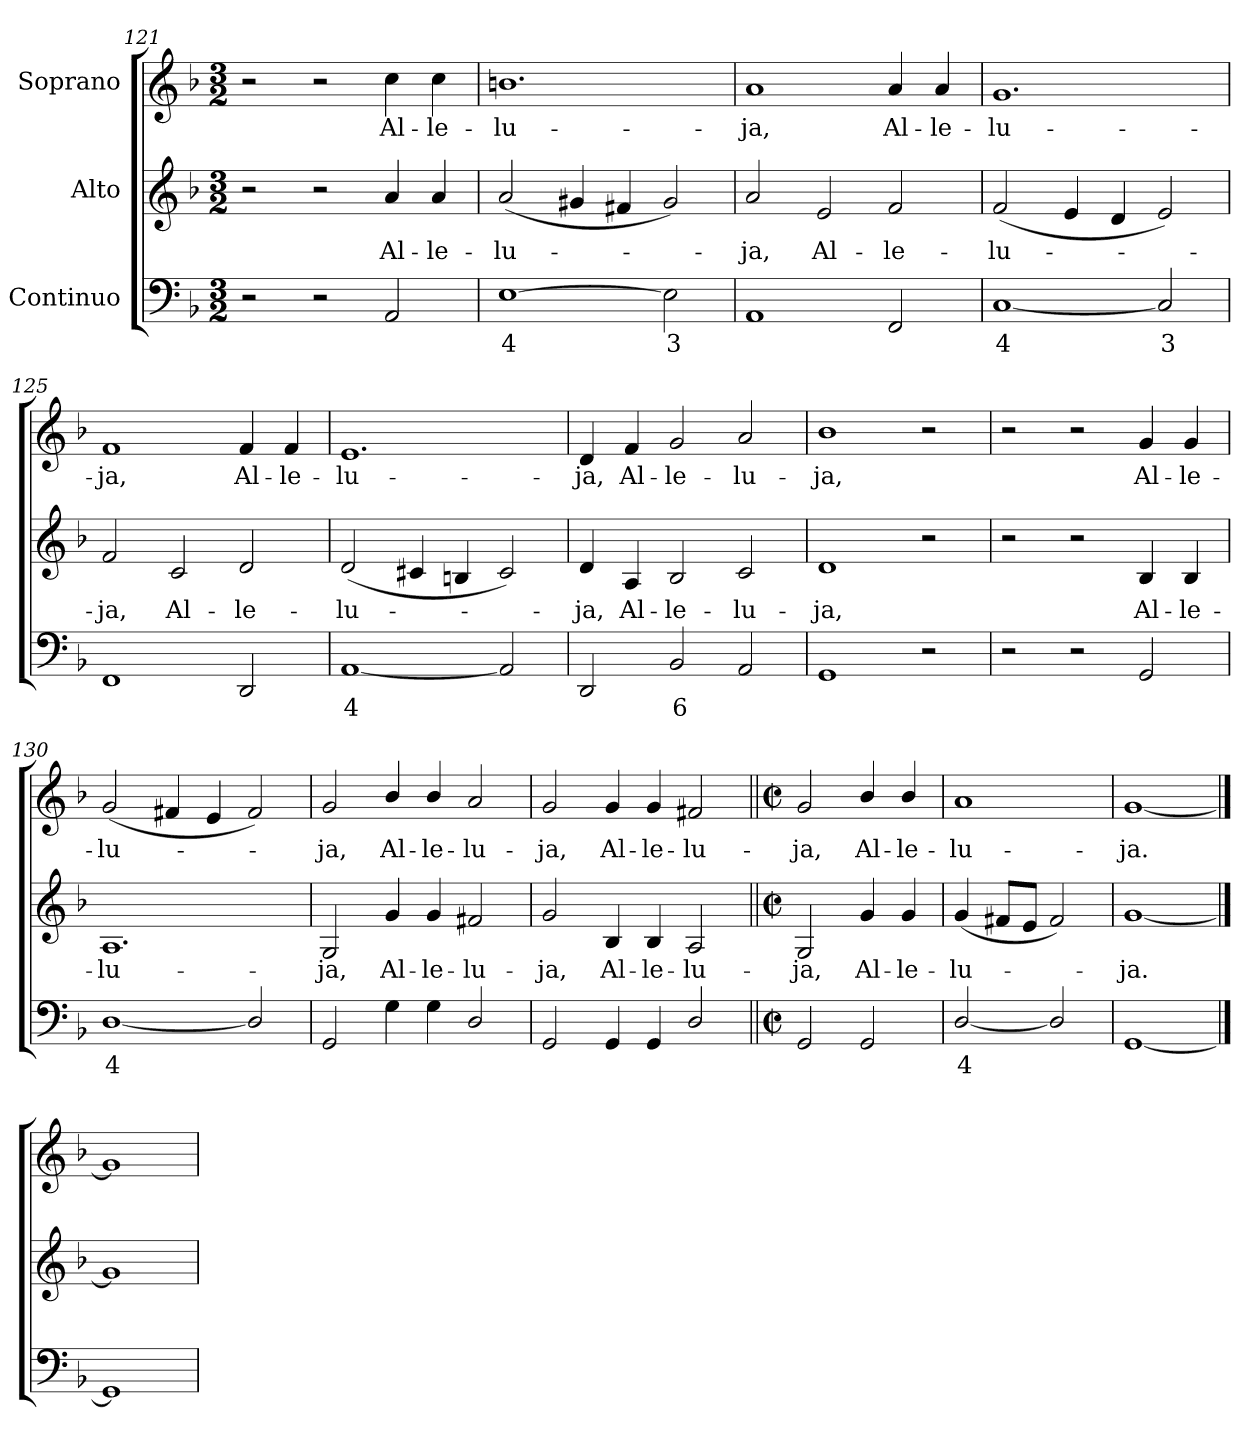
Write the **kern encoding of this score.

**kern	**text	**kern	**text	**kern	**text
*part3	*part3	*part2	*part2	*part1	*part1
*staff3	*staff3	*staff2	*staff2	*staff1	*staff1
*I"Continuo	*	*I"Alto	*	*I"Soprano	*
!!LO:LB:g=z
*clefF4	*	*clefG2	*	*clefG2	*
*k[b-]	*	*k[b-]	*	*k[b-]	*
*F:	*	*F:	*	*F:	*
*M3/2	*	*M3/2	*	*M3/2	*
=121	=121	=121	=121	=121	=121
2r	.	2r	.	2r	.
2r	.	2r	.	2r	.
!	!	!	!LO:LY:b	!	!LO:LY:b
2AA	.	4a	Al-	4cc	Al-
!	!	!	!LO:LY:b	!	!LO:LY:b
.	.	4a	-le-	4cc	-le-
=122	=122	=122	=122	=122	=122
!	!LO:LY:b	!	!LO:LY:b	!	!LO:LY:b
[1E	4	(<2a	-lu-	1.bn	-lu-
.	.	4g#X	.	.	.
.	.	4f#X	.	.	.
!	!LO:LY:b	!	!	!	!
2E]	3	2g#)	.	.	.
=123	=123	=123	=123	=123	=123
!	!	!	!LO:LY:b	!	!LO:LY:b
1AA	.	2a	ja,	1a	-ja,
!	!	!	!LO:LY:b	!	!
.	.	2e	Al-	.	.
!	!	!	!LO:LY:b	!	!LO:LY:b
2FF	.	2f	-le-	4a	Al-
!	!	!	!	!	!LO:LY:b
.	.	.	.	4a	-le-
=124	=124	=124	=124	=124	=124
!	!LO:LY:b	!	!LO:LY:b	!	!LO:LY:b
[1C	4	(<2f	-lu-	1.g	-lu-
.	.	4e	.	.	.
.	.	4d	.	.	.
!	!LO:LY:b	!	!	!	!
2C]	3	2e)	.	.	.
=125	=125	=125	=125	=125	=125
!	!	!	!LO:LY:b	!	!LO:LY:b
1FF	.	2f	ja,	1f	-ja,
!	!	!	!LO:LY:b	!	!
.	.	2c	Al-	.	.
!	!	!	!LO:LY:b	!	!LO:LY:b
2DD	.	2d	-le-	4f	Al-
!	!	!	!	!	!LO:LY:b
.	.	.	.	4f	-le-
=126	=126	=126	=126	=126	=126
!	!LO:LY:b	!	!LO:LY:b	!	!LO:LY:b
[1AA	4	(<2d	-lu-	1.e	-lu-
.	.	4c#X	.	.	.
.	.	4Bn	.	.	.
2AA]	.	2c#)	.	.	.
=127	=127	=127	=127	=127	=127
!	!	!	!LO:LY:b	!	!LO:LY:b
2DD	.	4d	ja,	4d	-ja,
!	!	!	!LO:LY:b	!	!LO:LY:b
.	.	4A	Al-	4f	Al-
!	!LO:LY:b	!	!LO:LY:b	!	!LO:LY:b
2BB-	6	2B-	-le-	2g	-le-
!	!	!	!LO:LY:b	!	!LO:LY:b
2AA	.	2c	-lu-	2a	-lu-
=128	=128	=128	=128	=128	=128
!	!	!	!LO:LY:b	!	!LO:LY:b
1GG	.	1d	-ja,	1b-	-ja,
2r	.	2r	.	2r	.
!!LO:LB:g=z
=129	=129	=129	=129	=129	=129
2r	.	2r	.	2r	.
2r	.	2r	.	2r	.
!	!	!	!LO:LY:b	!	!LO:LY:b
2GG	.	4B-	Al-	4g	Al-
!	!	!	!LO:LY:b	!	!LO:LY:b
.	.	4B-	-le-	4g	-le-
=130	=130	=130	=130	=130	=130
!	!LO:LY:b	!	!LO:LY:b	!	!LO:LY:b
[1D/	4	1.A	-lu-	(<2g	-lu-
.	.	.	.	4f#X	.
.	.	.	.	4e	.
2D/]	.	.	.	2f#)	.
=131	=131	=131	=131	=131	=131
!	!	!	!LO:LY:b	!	!LO:LY:b
2GG	.	2G	-ja,	2g	ja,
!	!	!	!LO:LY:b	!	!LO:LY:b
4G	.	4g	Al-	4b-/	Al-
!	!	!	!LO:LY:b	!	!LO:LY:b
4G	.	4g	-le-	4b-/	-le-
!	!	!	!LO:LY:b	!	!LO:LY:b
2D/	.	2f#X	-lu-	2a	-lu-
=132	=132	=132	=132	=132	=132
!	!	!	!LO:LY:b	!	!LO:LY:b
2GG	.	2g	-ja,	2g	-ja,
!	!	!	!LO:LY:b	!	!LO:LY:b
4GG	.	4B-	Al-	4g	Al-
!	!	!	!LO:LY:b	!	!LO:LY:b
4GG	.	4B-	-le-	4g	-le-
!	!	!	!LO:LY:b	!	!LO:LY:b
2D/	.	2A	-lu-	2f#X	-lu-
=133||	=133||	=133||	=133||	=133||	=133||
*M2/2	*	*M2/2	*	*M2/2	*
*met(c|)	*	*met(c|)	*	*met(c|)	*
!	!	!	!LO:LY:b	!	!LO:LY:b
2GG	.	2G	-ja,	2g	-ja,
!	!	!	!LO:LY:b	!	!LO:LY:b
2GG	.	4g	Al-	4b-/	Al-
!	!	!	!LO:LY:b	!	!LO:LY:b
.	.	4g	-le-	4b-/	-le-
=134	=134	=134	=134	=134	=134
!	!LO:LY:b	!	!LO:LY:b	!	!LO:LY:b
[2D/	4	(<4g	-lu-	1a	-lu-
.	.	8f#XL	.	.	.
.	.	8eJ	.	.	.
2D/]	.	2f#)	.	.	.
=135	=135	=135	=135	=135	=135
!	!	!	!LO:LY:b	!	!LO:LY:b
[1GG	.	[1g	ja.	[1g	-ja.
==136	==136	==136	==136	==136	==136
1GG]	.	1g]	.	1g]	.
=	=	=	=	=	=
*-	*-	*-	*-	*-	*-
